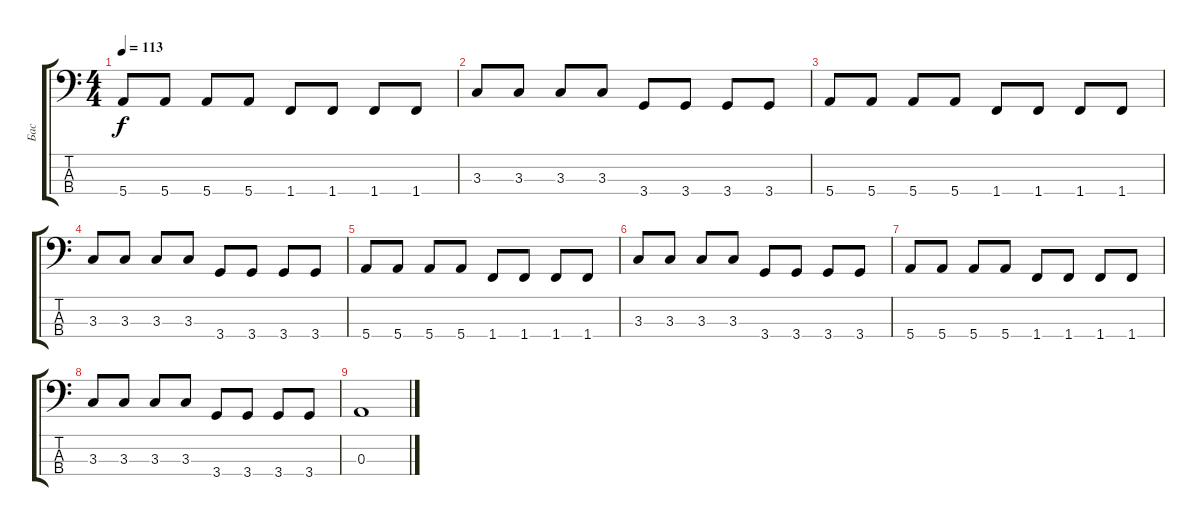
\track ("Бас" "Бас") {instrument electricbassfinger}
\staff {score tabs}
\tuning (G2 D2 A1 E1) {hide}
\ts (4 4)
\tempo 113
\clef f4
\ks c
5.4.8{dy f} 5.4.8 5.4.8 5.4.8 1.4.8 1.4.8 1.4.8 1.4.8 |
3.3.8 3.3.8 3.3.8 3.3.8 3.4.8 3.4.8 3.4.8 3.4.8 |
5.4.8 5.4.8 5.4.8 5.4.8 1.4.8 1.4.8 1.4.8 1.4.8 |
3.3.8 3.3.8 3.3.8 3.3.8 3.4.8 3.4.8 3.4.8 3.4.8 |
5.4.8 5.4.8 5.4.8 5.4.8 1.4.8 1.4.8 1.4.8 1.4.8 |
3.3.8 3.3.8 3.3.8 3.3.8 3.4.8 3.4.8 3.4.8 3.4.8 |
5.4.8 5.4.8 5.4.8 5.4.8 1.4.8 1.4.8 1.4.8 1.4.8 |
3.3.8 3.3.8 3.3.8 3.3.8 3.4.8 3.4.8 3.4.8 3.4.8 |
0.3.1
